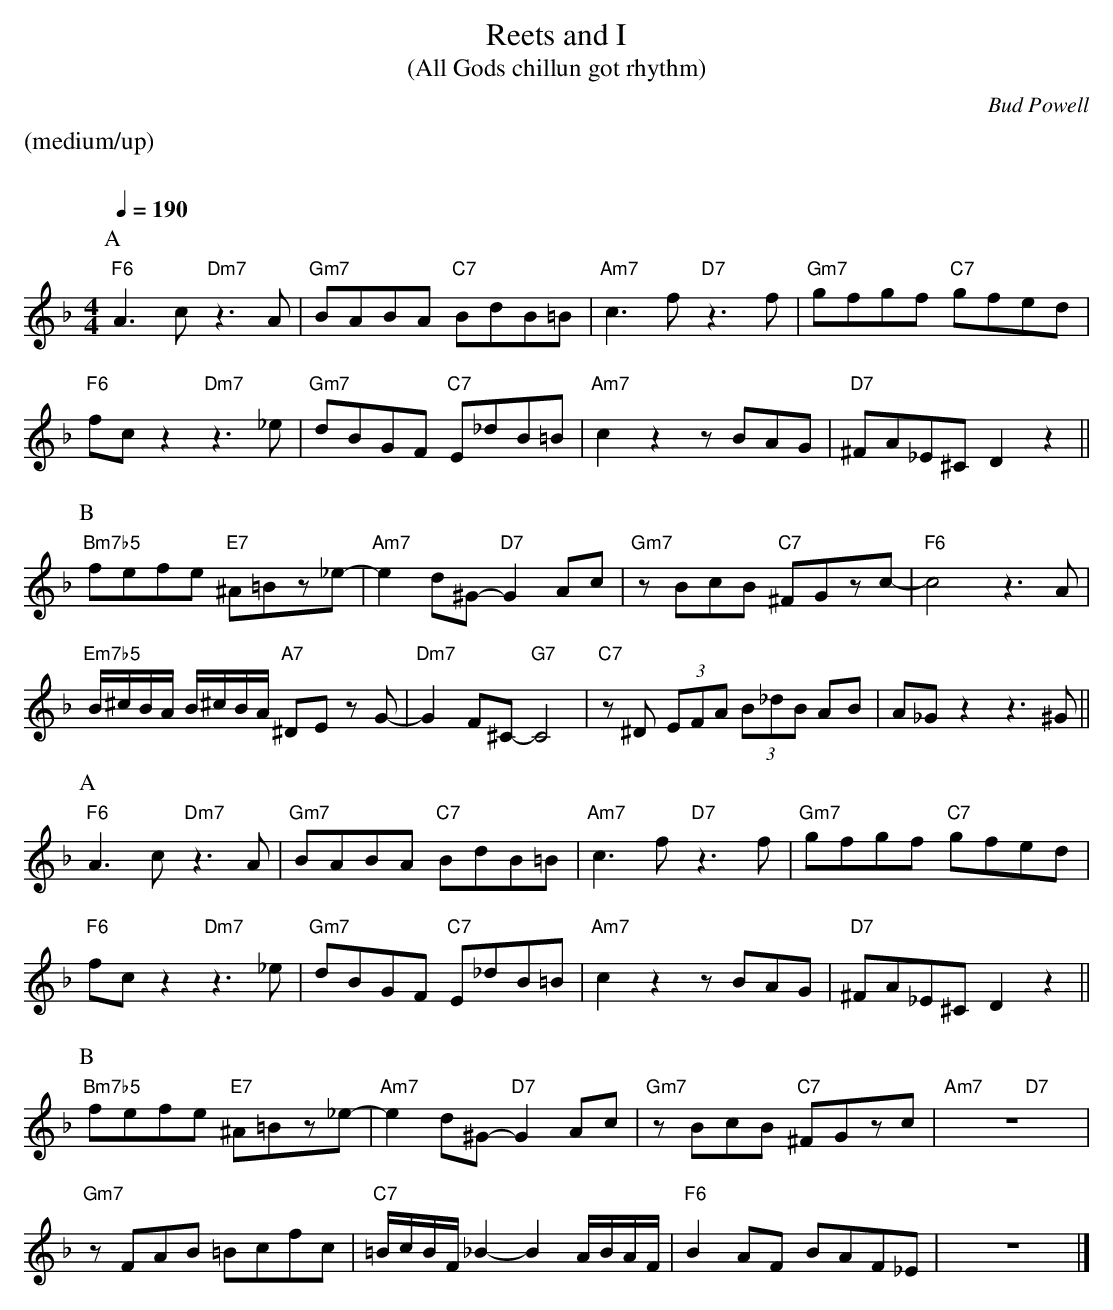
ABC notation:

X:1
T: Reets and I
T: (All Gods chillun got rhythm)
M:4/4
L:1/8
C:Bud Powell
Q:1/4=190
%%staves (chords melody)
K:F
%%text (medium/up)
%%vskip 20
P: A
V:chords
"F6"x4 "Dm7"x4 | "Gm7"x4 "C7"x4 | "Am7"x4 "D7"x4 | "Gm7"x4 "C7"x4 |
"F6"x4 "Dm7"x4 | "Gm7"x4 "C7"x4 | "Am7"x4 x4 | "D7"x4 x4 ||
V:melody
A3c z3A | BABA BdB=B | c3f z3f | gfgf gfed |
fcz2 z3_e | dBGF E_dB=B | c2z2 zBAG | ^FA_E^C D2z2 ||
P: B
V:chords
"Bm7b5"x4 "E7"x4 | "Am7"x4 "D7"x4 | "Gm7"x4 "C7"x4 | "F6"x4 x4 |
"Em7b5"x4 "A7"x4 | "Dm7"x4 "G7"x4 | "C7"x4 x4 | x4 x4 ||
V:melody
fefe ^A=Bz_e- | e2d^G- G2Ac | zBcB ^FGzc- | c4z3A |
B/^c/B/A/ B/^c/B/A/ ^DE zG- | G2F^C- C4 | z^D (3EFA (3B_dB AB | A_Gz2 z3^G ||
P: A
V:chords
"F6"x4 "Dm7"x4 | "Gm7"x4 "C7"x4 | "Am7"x4 "D7"x4 | "Gm7"x4 "C7"x4 |
"F6"x4 "Dm7"x4 | "Gm7"x4 "C7"x4 | "Am7"x4 x4 | "D7"x4 x4 ||
V:melody
A3c z3A | BABA BdB=B | c3f z3f | gfgf gfed |
fcz2 z3_e | dBGF E_dB=B | c2z2 zBAG | ^FA_E^C D2z2 ||
P: B
V:chords
"Bm7b5"x4 "E7"x4 | "Am7"x4 "D7"x4 | "Gm7"x4 "C7"x4 | "Am7"x4 "D7"x4 |
"Gm7"x4 x4 | "C7"x4 x4 | "F6"x4 x4 | x4 x4 |]
V:melody
fefe ^A=Bz_e- | e2d^G- G2Ac | zBcB ^FGzc | z8 |
zFAB =Bcfc | =B/c/B/F/ _B2-B2 A/B/A/F/ | B2AF BAF_E | z8   |]
